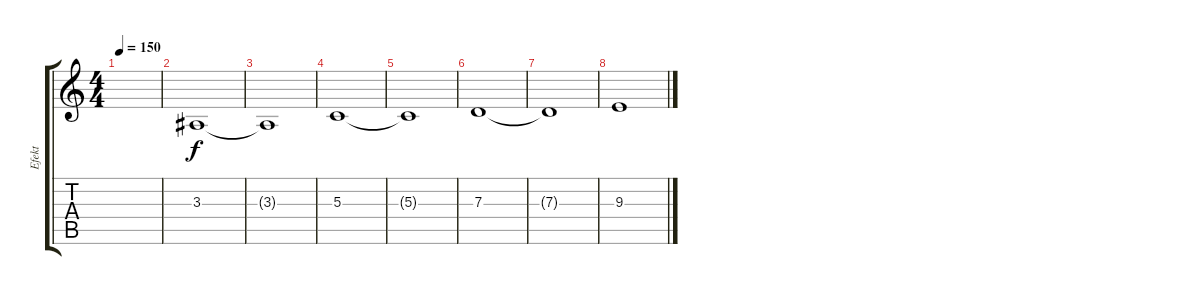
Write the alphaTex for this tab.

\track ("Efekt" "Efekt") {instrument stringensemble1}
\staff {score tabs}
\tuning (E4 B3 G3 D3 A2 E2) {hide}
\ts (4 4)
\tempo 150
\clef g2
\ks c
|
3.3.1{volume 7 instrument lead2sawtooth} |
3.3{t}.1 |
5.3.1 |
5.3{t}.1 |
7.3.1 |
7.3{t}.1 |
9.3.1
